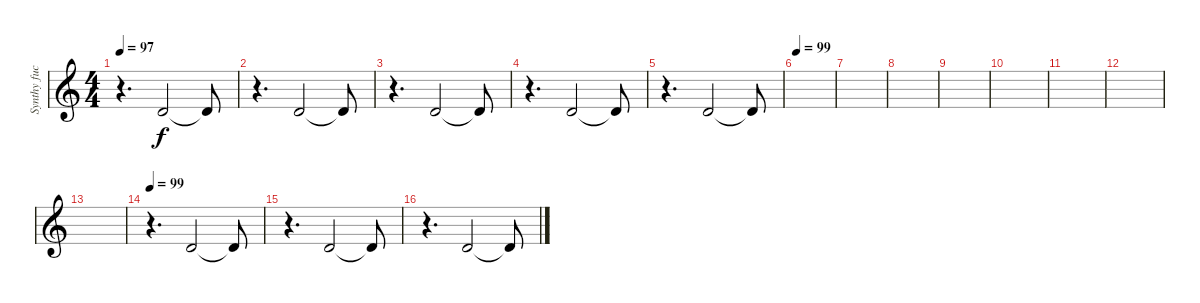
\track ("Synthy fuck" "Synthy fuc") {instrument lead1square}
\staff {score}
\tuning (E4 C4 G3 C3 G2 C2) {hide}
\ts (4 4)
\tempo 97
\clef g2
\ks c
r.4{d dy f} 7.3.2 7.3{t}.8 |
r.4{d} 7.3.2 7.3{t}.8 |
r.4{d} 7.3.2 7.3{t}.8 |
r.4{d} 7.3.2 7.3{t}.8 |
r.4{d} 7.3.2 7.3{t}.8 |
\tempo 99
|
|
|
|
|
|
|
|
\tempo 99
r.4{d} 7.3.2 7.3{t}.8 |
r.4{d} 7.3.2 7.3{t}.8 |
r.4{d} 7.3.2 7.3{t}.8
